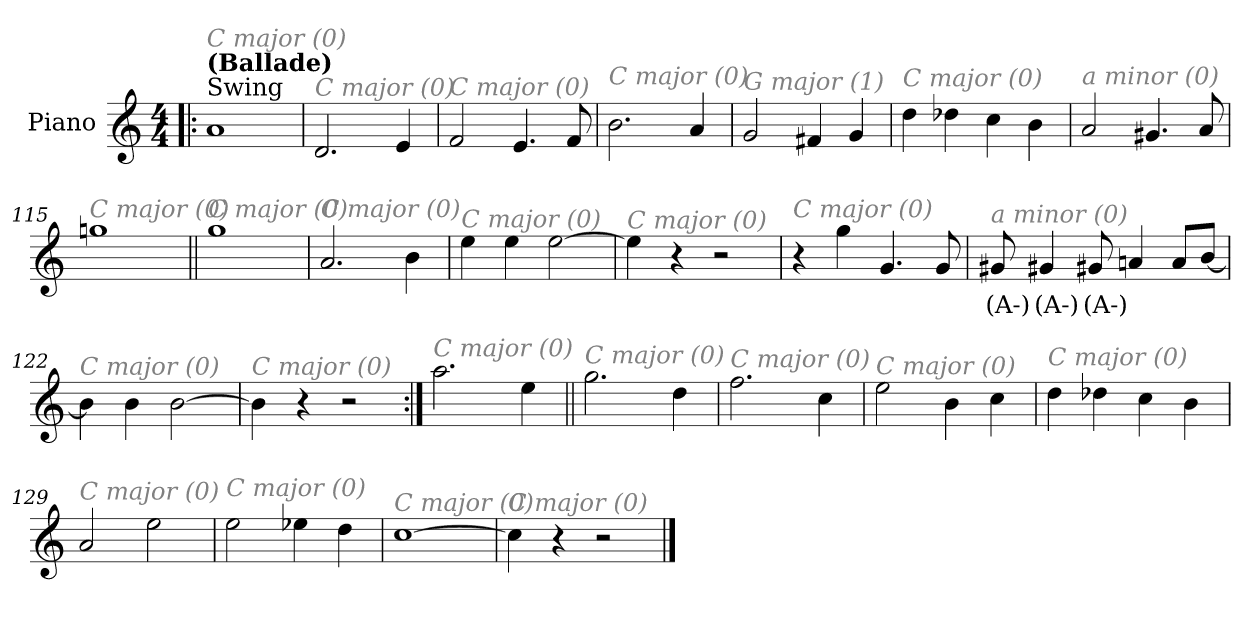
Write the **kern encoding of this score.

**kern	**text
*part1	*part1
*staff1	*staff1
*I"Piano	*
*I'Pno.	*
*clefG2	*
*k[]	*
*M4/4	*
=1!|:	=1!|:
!LO:TX:a:t=Swing	!
!LO:TX:a:B:t=(Ballade)	!
!LO:TX:i:color=#808080:t=C major (0)	!
1a	.
=109	=109
!LO:TX:i:color=#808080:t=C major (0)	!
2.d/	.
4e/	.
=110	=110
!LO:TX:i:color=#808080:t=C major (0)	!
2f/	.
4.e/	.
8f/	.
=111	=111
!LO:TX:i:color=#808080:t=C major (0)	!
2.b\	.
4a/	.
!!LO:LB:g=z
=112	=112
!LO:TX:i:color=#808080:t=G major (1)	!
2g/	.
4f#X/	.
4g/	.
=113	=113
!LO:TX:i:color=#808080:t=C major (0)	!
4dd\	.
4dd-X\	.
4cc\	.
4b\	.
=114	=114
!LO:TX:i:color=#808080:t=a minor (0)	!
2a/	.
4.g#X/	.
8a/	.
=115	=115
!LO:TX:i:color=#808080:t=C major (0)	!
1ggn	.
!!LO:LB:g=z
=116||	=116||
!LO:TX:i:color=#808080:t=C major (0)	!
1gg	.
=117	=117
!LO:TX:i:color=#808080:t=C major (0)	!
2.a/	.
4b\	.
=118	=118
!LO:TX:i:color=#808080:t=C major (0)	!
4ee\	.
4ee\	.
[2ee\	.
=119	=119
!LO:TX:i:color=#808080:t=C major (0)	!
4ee\]	.
4r	.
2r	.
!!LO:LB:g=z
=120	=120
!LO:TX:i:color=#808080:t=C major (0)	!
4r	.
4gg\	.
4.g/	.
8g/	.
=121	=121
!LO:TX:i:color=#808080:t=a minor (0)	!
8g#Xi/	(A-)
4g#Xi/	(A-)
8g#Xi/	(A-)
4an/	.
8a/L	.
[8b/J	.
=122	=122
!LO:TX:i:color=#808080:t=C major (0)	!
4b\]	.
4b\	.
[2b\	.
=123	=123
!LO:TX:i:color=#808080:t=C major (0)	!
4b\]	.
4r	.
2r	.
!!LO:LB:g=z
=124:|!	=124:|!
!LO:TX:i:color=#808080:t=C major (0)	!
2.aa\	.
4ee\	.
=125||	=125||
!LO:TX:i:color=#808080:t=C major (0)	!
2.gg\	.
4dd\	.
=126	=126
!LO:TX:i:color=#808080:t=C major (0)	!
2.ff\	.
4cc\	.
=127	=127
!LO:TX:i:color=#808080:t=C major (0)	!
2ee\	.
4b\	.
4cc\	.
=128	=128
!LO:TX:i:color=#808080:t=C major (0)	!
4dd\	.
4dd-X\	.
4cc\	.
4b\	.
!!LO:LB:g=z
=129	=129
!LO:TX:i:color=#808080:t=C major (0)	!
2a/	.
2ee\	.
=130	=130
!LO:TX:i:color=#808080:t=C major (0)	!
2ee\	.
4ee-X\	.
4dd\	.
=131	=131
!LO:TX:i:color=#808080:t=C major (0)	!
[1cc	.
=132	=132
!LO:TX:i:color=#808080:t=C major (0)	!
4cc\]	.
4r	.
2r	.
==	==
*-	*-
